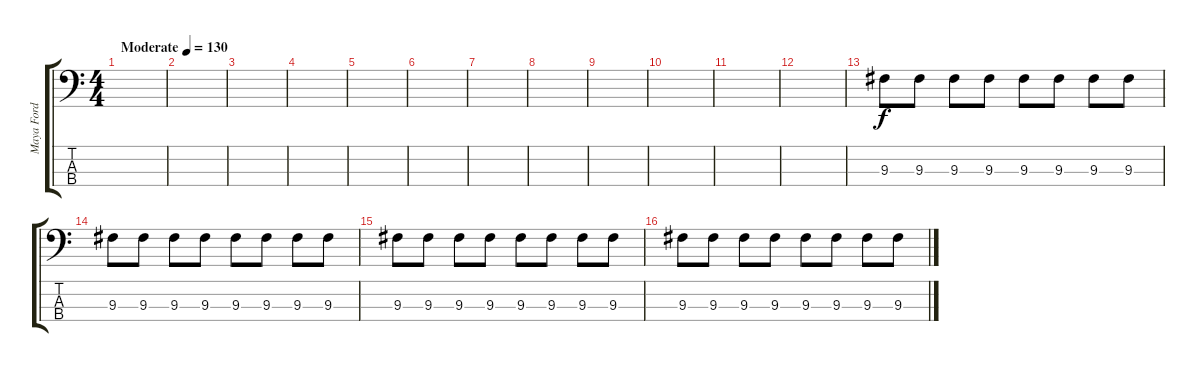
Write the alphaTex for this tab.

\track ("Maya Ford" "Maya Ford") {instrument electricbassfinger}
\staff {score tabs}
\tuning (G2 D2 A1 E1) {hide}
\ts (4 4)
\tempo (130 "Moderate")
\clef f4
\ks c
|
|
|
|
|
|
|
|
|
|
|
|
9.3.8 9.3.8 9.3.8 9.3.8 9.3.8 9.3.8 9.3.8 9.3.8 |
9.3.8 9.3.8 9.3.8 9.3.8 9.3.8 9.3.8 9.3.8 9.3.8 |
9.3.8 9.3.8 9.3.8 9.3.8 9.3.8 9.3.8 9.3.8 9.3.8 |
9.3.8 9.3.8 9.3.8 9.3.8 9.3.8 9.3.8 9.3.8 9.3.8
